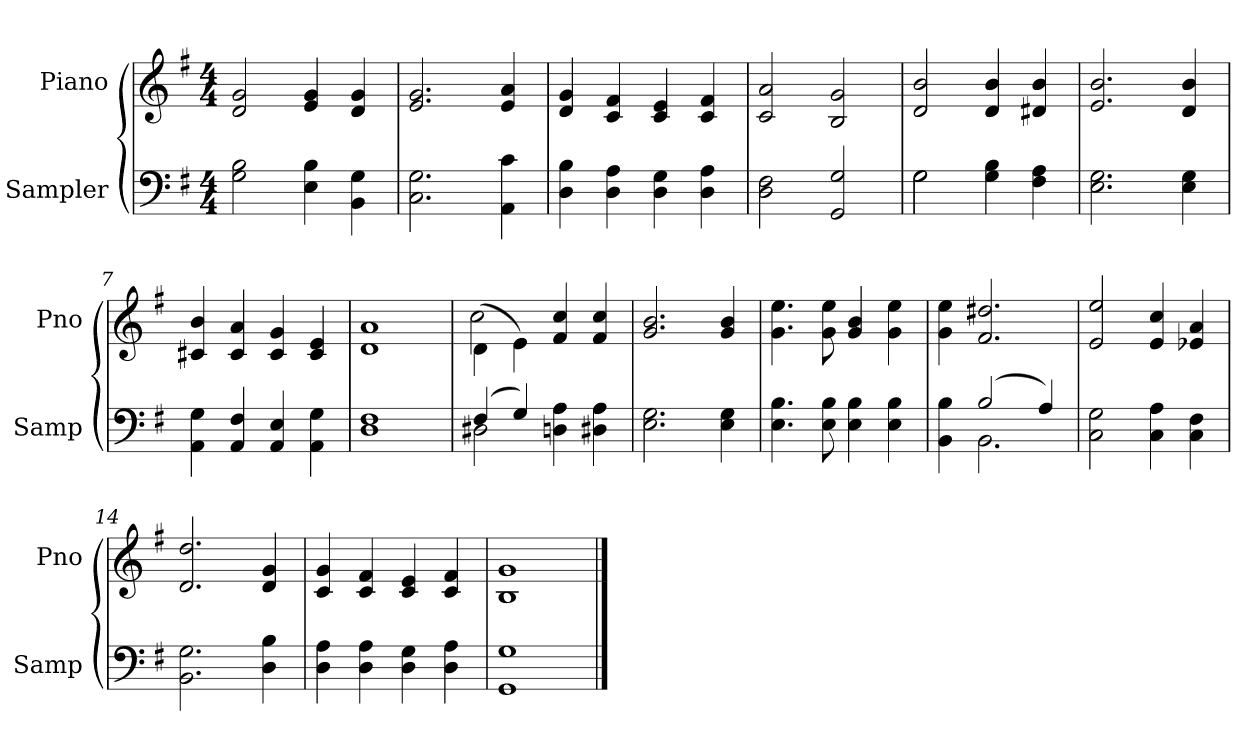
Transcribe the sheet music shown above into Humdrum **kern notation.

**kern	**kern
*part2	*part1
*staff2	*staff1
*I"Sampler	*I"Piano
*I'Samp	*I'Pno
*clefF4	*clefG2
*k[f#]	*k[f#]
*G:	*G:
*M4/4	*M4/4
=1	=1
2G 2B	2d 2g
4E 4B	4e 4g
4BB 4G	4d 4g
=2	=2
2.C 2.G	2.e 2.g
4AA 4c	4e 4a
=3	=3
4D 4B	4d 4g
4D 4A	4c 4f#
4D 4G	4c 4e
4D 4A	4c 4f#
=4	=4
2D 2F#	2c 2a
2GG 2G	2B 2g
=5	=5
*^	*
2G\	2G	2d 2b
4G 4B	2ryy	4d 4b
4F# 4A	.	4d#X 4b
*v	*v	*
=6	=6
2.E 2.G	2.e 2.b
4E 4G	4d 4b
=7	=7
4AA 4G	4c#X 4b
4AA 4F#	4c# 4a
4AA 4E	4c# 4g
4AA 4G	4c# 4e
=8	=8
1D 1F#	1d 1a
=9	=9
*^	*^
(4F#/	2D#	(4d\	2cc
4G/)	.	4e\)	.
4D 4A	2ryy	4f# 4cc	2ryy
4D#X 4A	.	4f# 4cc	.
*v	*v	*	*
*	*v	*v
=10	=10
2.E 2.G	2.g 2.b
4E 4G	4g 4b
=11	=11
4.E 4.B	4.g 4.ee
8E 8B	8g 8ee
4E 4B	4g 4b
4E 4B	4g 4ee
=12	=12
*^	*
4BB 4B	4ryy	4g 4ee
(2B/	2.BB	2.f# 2.dd#X
4A/)	.	.
*v	*v	*
=13	=13
2C 2G	2e 2ee
4C 4A	4e 4cc
4C 4F#	4e-X 4a
=14	=14
2.BB 2.G	2.d 2.dd
4D 4B	4d 4g
=15	=15
4D 4A	4c 4g
4D 4A	4c 4f#
4D 4G	4c 4e
4D 4A	4c 4f#
=16	=16
1GG 1G	1B 1g
==	==
*-	*-
